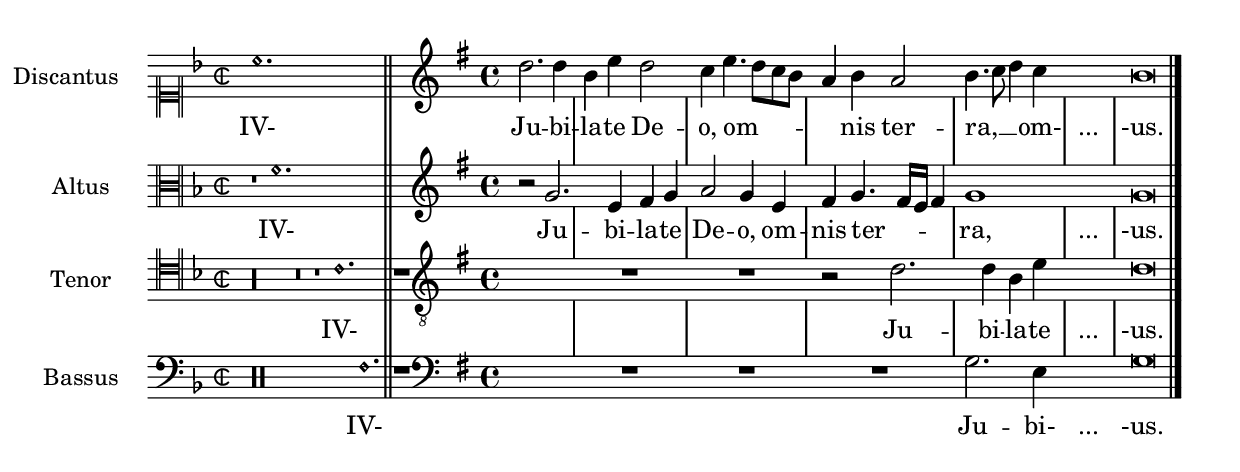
%% DO NOT EDIT this file manually; it is automatically
%% generated from LSR http://lsr.dsi.unimi.it
%% Make any changes in LSR itself, or in Documentation/snippets/new/ ,
%% and then run scripts/auxiliar/makelsr.py
%%
%% This file is in the public domain.
\version "2.14.0"

\header {
  lsrtags = "ancient-notation, template"

%% Translation of GIT committish: 615cbf212fdaf0b220b3330da417d0c3602494f2
  texidoces = "
Al transcribir música mensural, es útil un «incipit» al compienzo
de la pieza para indicar la tonalidad y el tempo
originales. Aunque los músicos actuales están acostumbrados a las
barras de compás para reconocer con más facilidad los patrones
rítmicos, durante el período de la música mensural aún no se
habíen inventado las líneas divisorias; de hecho, la medida solía
cambiar a cada pocas notas. Como compromiso, a menudo las líneas
divisorias se imprimen entre los pentagramas en vez de hacerlo
encima de ellos.

"
  doctitlees = "Plantilla de notación de música antigua (transcripción moderna de música mensural)"


%% Translation of GIT committish: 0a868be38a775ecb1ef935b079000cebbc64de40
  texidocde = "
Bei der Transkription von Mensuralmusik ist es oft erwünscht, ein
Incipit an den Anfang des Stückes zu stellen, damit klar ist, wie
Tempo und Schlüssel in der Originalnotation gesetzt waren. Während
heutzutage Musiker an Taktlinien gewöhnt sind, um Rhythmen schneller
zu erkennen, wurden diese in der Mensuralmusik nicht verwendet.
Tatsächlich ändern sich die Rhythmen auch oft alle paar Noten. Als
ein Kompromiss werden die Notenlinien nicht auf dem System, sondern
zwischen den Systemen geschrieben.
"

doctitlede = "Vorlage für Alte Notation -- moderne Transkription von Mensuralmusik"


%% Translation of GIT committish: bdfe3dc8175a2d7e9ea0800b5b04cfb68fe58a7a
  texidocfr = "
Lorsque l'on transcrit de la musique mensurale, un @emph{incipit} permet
d'indiquer la tonalité et le tempo d'origine.  Si les musiciens sont de
nos jours habitués aux barres de mesures qui présentent la structure
rythmique d'une œuvre, elles n'étaient pas en vigueur à l'époque où ces
pièces ont été composées, d'autant plus que la @qq{métrique} pouvait
changer au fil des notes.  Un compromis consiste à imprimer des barres
entre les portées plutôt que sur chacune d'elles.

"
  doctitlefr = "Exemples de notation ancienne -- transcription moderne de musique mensurale"

  texidoc = "
When transcribing mensural music, an incipit at the beginning of the
piece is useful to indicate the original key and tempo. While today
musicians are used to bar lines in order to faster recognize rhythmic
patterns, bar lines were not yet invented during the period of mensural
music; in fact, the meter often changed after every few notes. As a
compromise, bar lines are often printed between the staves rather than
on the staves.

"
  doctitle = "Ancient notation template -- modern transcription of mensural music"
} % begin verbatim

global = {
  \set Score.skipBars = ##t

  % incipit
  \once \override Score.SystemStartBracket #'transparent = ##t
  \override Score.SpacingSpanner #'spacing-increment = #1.0 % tight spacing
  \key f \major
  \time 2/2
  \once \override Staff.TimeSignature #'style = #'neomensural
  \override Voice.NoteHead #'style = #'neomensural
  \override Voice.Rest #'style = #'neomensural
  \set Staff.printKeyCancellation = ##f
  \cadenzaOn % turn off bar lines
  \skip 1*10
  \once \override Staff.BarLine #'transparent = ##f
  \bar "||"
  \skip 1*1 % need this extra \skip such that clef change comes
            % after bar line
  \bar ""

  % main
  \revert Score.SpacingSpanner #'spacing-increment % CHECK: no effect?
  \cadenzaOff % turn bar lines on again
  \once \override Staff.Clef #'full-size-change = ##t
  \set Staff.forceClef = ##t
  \key g \major
  \time 4/4
  \override Voice.NoteHead #'style = #'default
  \override Voice.Rest #'style = #'default

  % FIXME: setting printKeyCancellation back to #t must not
  % occur in the first bar after the incipit.  Dto. for forceClef.
  % Therefore, we need an extra \skip.
  \skip 1*1
  \set Staff.printKeyCancellation = ##t
  \set Staff.forceClef = ##f

  \skip 1*7 % the actual music

  % let finis bar go through all staves
  \override Staff.BarLine #'transparent = ##f

  % finis bar
  \bar "|."
}

discantusNotes = {
  \transpose c' c'' {
    \set Staff.instrumentName = #"Discantus  "

    % incipit
    \clef "neomensural-c1"
    c'1. s2   % two bars
    \skip 1*8 % eight bars
    \skip 1*1 % one bar

    % main
    \clef "treble"
    d'2. d'4 |
    b e' d'2 |
    c'4 e'4.( d'8 c' b |
    a4) b a2 |
    b4.( c'8 d'4) c'4 |
    \once \override NoteHead #'transparent = ##t c'1 |
    b\breve |
  }
}

discantusLyrics = \lyricmode {
  % incipit
  IV-

  % main
  Ju -- bi -- |
  la -- te De -- |
  o, om --
  nis ter -- |
  ra, __ om- |
  "..." |
  -us. |
}

altusNotes = {
  \transpose c' c'' {
    \set Staff.instrumentName = #"Altus  "

    % incipit
    \clef "neomensural-c3"
    r1        % one bar
    f1. s2    % two bars
    \skip 1*7 % seven bars
    \skip 1*1 % one bar

    % main
    \clef "treble"
    r2 g2. e4 fis g | % two bars
    a2 g4 e |
    fis g4.( fis16 e fis4) |
    g1 |
    \once \override NoteHead #'transparent = ##t g1 |
    g\breve |
  }
}

altusLyrics = \lyricmode {
  % incipit
  IV-

  % main
  Ju -- bi -- la -- te | % two bars
  De -- o, om -- |
  nis ter -- ra, |
  "..." |
  -us. |
}

tenorNotes = {
  \transpose c' c' {
    \set Staff.instrumentName = #"Tenor  "

    % incipit
    \clef "neomensural-c4"
    r\longa   % four bars
    r\breve   % two bars
    r1        % one bar
    c'1. s2   % two bars
    \skip 1*1 % one bar
    \skip 1*1 % one bar

    % main
    \clef "treble_8"
    R1 |
    R1 |
    R1 |
    r2 d'2. d'4 b e' | % two bars
    \once \override NoteHead #'transparent = ##t e'1 |
    d'\breve |
  }
}

tenorLyrics = \lyricmode {
  % incipit
  IV-

  % main
  Ju -- bi -- la -- te | % two bars
  "..." |
  -us. |
}

bassusNotes = {
  \transpose c' c' {
    \set Staff.instrumentName = #"Bassus  "

    % incipit
    \clef "bass"
    r\maxima  % eight bars
    f1. s2    % two bars
    \skip 1*1 % one bar

    % main
    \clef "bass"
    R1 |
    R1 |
    R1 |
    R1 |
    g2. e4 |
    \once \override NoteHead #'transparent = ##t e1 |
    g\breve |
  }
}

bassusLyrics = \lyricmode {
  % incipit
  IV-

  % main
  Ju -- bi- |
  "..." |
  -us. |
}

\score {
  \new StaffGroup = choirStaff <<
    \new Voice =
      "discantusNotes" << \global \discantusNotes >>
    \new Lyrics =
      "discantusLyrics" \lyricsto discantusNotes { \discantusLyrics }
    \new Voice =
      "altusNotes" << \global \altusNotes >>
    \new Lyrics =
      "altusLyrics" \lyricsto altusNotes { \altusLyrics }
    \new Voice =
      "tenorNotes" << \global \tenorNotes >>
    \new Lyrics =
      "tenorLyrics" \lyricsto tenorNotes { \tenorLyrics }
    \new Voice =
      "bassusNotes" << \global \bassusNotes >>
    \new Lyrics =
      "bassusLyrics" \lyricsto bassusNotes { \bassusLyrics }
  >>
  \layout {
    \context {
      \Score

      % no bars in staves
      \override BarLine #'transparent = ##t

      % incipit should not start with a start delimiter
      \remove "System_start_delimiter_engraver"
    }
    \context {
      \Voice

      % no slurs
      \override Slur #'transparent = ##t

      % Comment in the below "\remove" command to allow line
      % breaking also at those barlines where a note overlaps
      % into the next bar.  The command is commented out in this
      % short example score, but especially for large scores, you
      % will typically yield better line breaking and thus improve
      % overall spacing if you comment in the following command.
      %\remove "Forbid_line_break_engraver"
    }
  }
}




